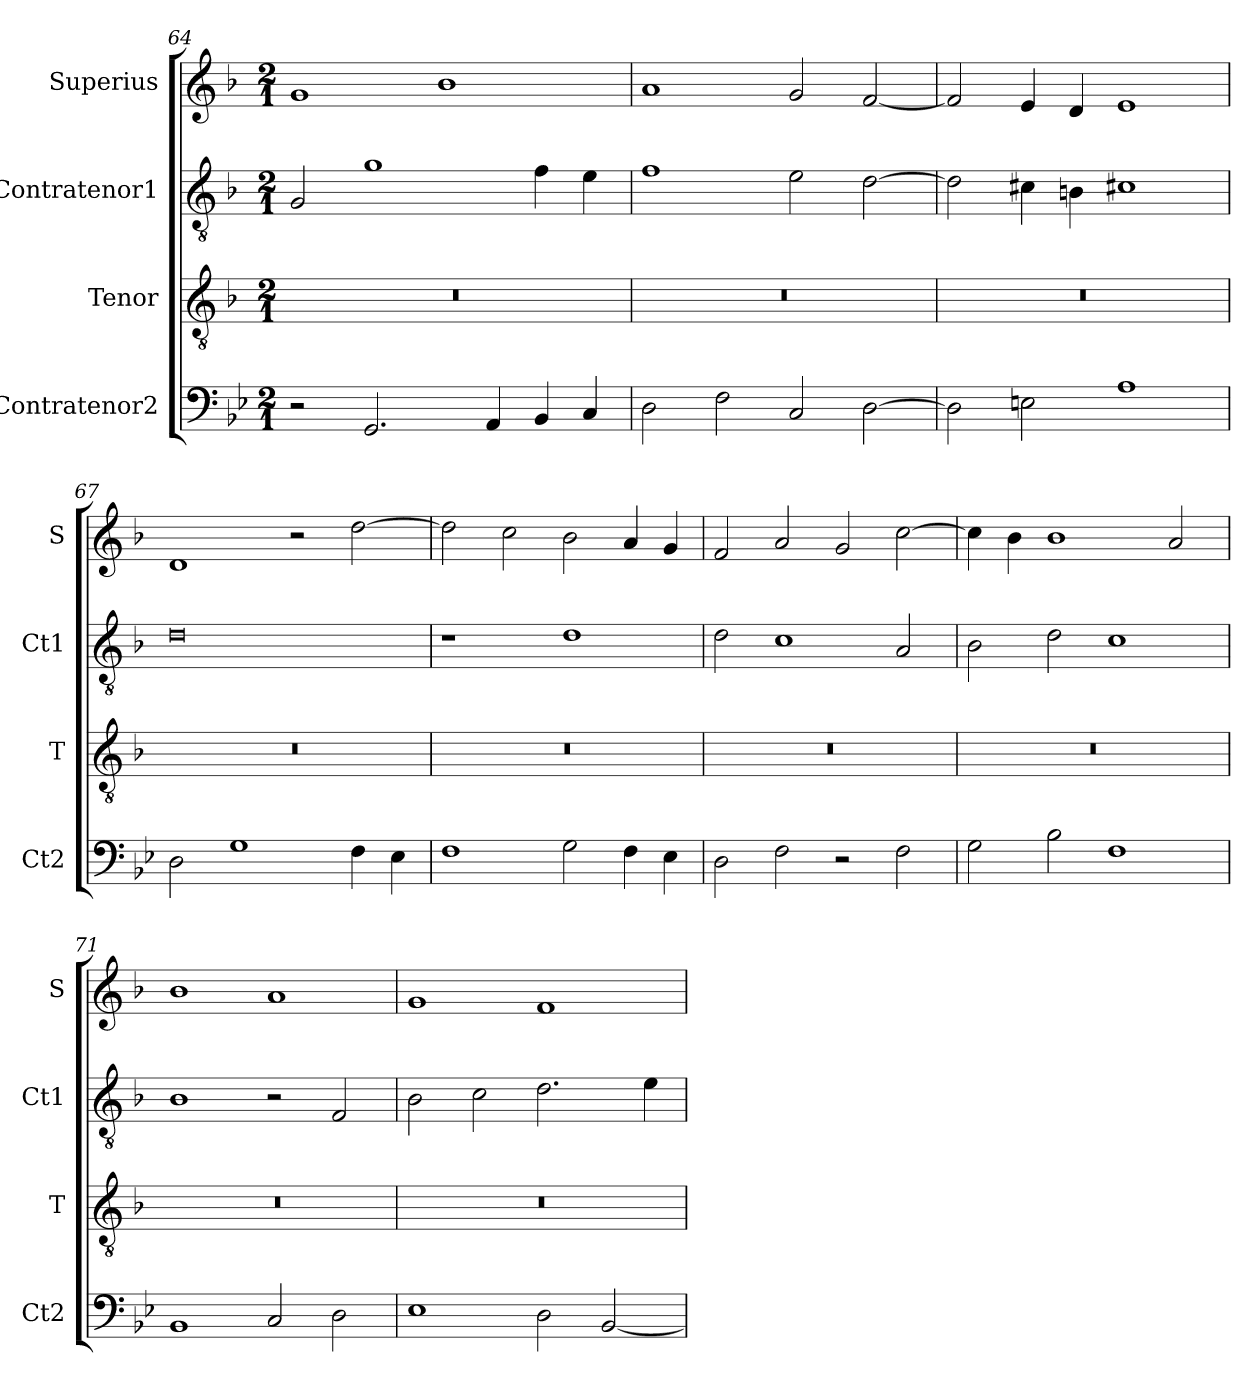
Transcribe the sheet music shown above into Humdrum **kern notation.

**kern	**kern	**kern	**kern
*part4	*part3	*part2	*part1
*staff4	*staff3	*staff2	*staff1
*I"Contratenor2	*I"Tenor	*I"Contratenor1	*I"Superius
*I'Ct2	*I'T	*I'Ct1	*I'S
*clefF4	*clefGv2	*clefGv2	*clefG2
*k[b-e-]	*k[b-]	*k[b-]	*k[b-]
*M2/1	*M2/1	*M2/1	*M2/1
=64	=64	=64	=64
2r	0r	2G/	1g
2.GG/	.	1g	.
.	.	.	1b-
4AA/	.	.	.
4BB-/	.	4f\	.
4C/	.	4e\	.
=65	=65	=65	=65
2D\	0r	1f	1a
2F\	.	.	.
2C/	.	2e\	2g/
[2D\	.	[2d\	[2f/
=66	=66	=66	=66
2D\]	0r	2d\]	2f/]
2En\	.	4c#X\	4e/
.	.	4Bn\	4d/
1A	.	1c#X	1e
=67	=67	=67	=67
2D\	0r	0d	1d
1G	.	.	.
.	.	.	2r
4F\	.	.	[2dd\
4E-\	.	.	.
=68	=68	=68	=68
1F	0r	1r	2dd\]
.	.	.	2cc\
2G\	.	1d	2b-\
4F\	.	.	4a/
4E-\	.	.	4g/
=69	=69	=69	=69
2D\	0r	2d\	2f/
2F\	.	1c	2a/
2r	.	.	2g/
2F\	.	2A/	[2cc\
=70	=70	=70	=70
2G\	0r	2B-\	4cc\]
.	.	.	4b-\
2B-\	.	2d\	1b-
1F	.	1c	.
.	.	.	2a/
=71	=71	=71	=71
1BB-	0r	1B-	1b-
2C/	.	2r	1a
2D\	.	2F/	.
=72	=72	=72	=72
1E-	0r	2B-\	1g
.	.	2c\	.
2D\	.	2.d\	1f
[2BB-/	.	.	.
.	.	4e\	.
=	=	=	=
*-	*-	*-	*-
